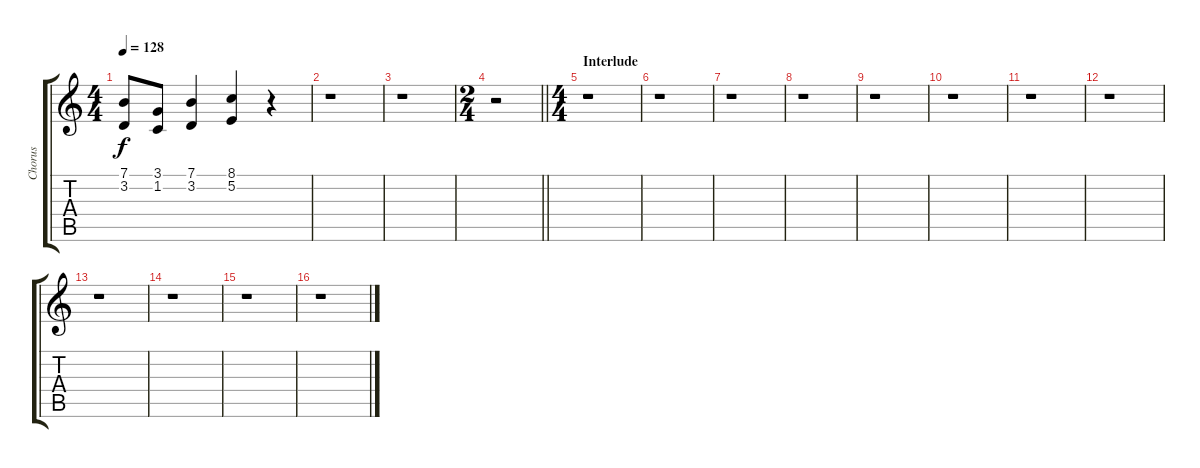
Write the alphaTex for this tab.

\track ("Chorus" "Chorus") {instrument sopranosax}
\staff {score tabs}
\tuning (E4 B3 G3 D3 A2 E2) {hide}
\ts (4 4)
\tempo 128
\clef g2
\ks aminor
(7.1{t} 3.2{t}).8{dy f} (3.1 1.2).8 (7.1 3.2).4 (8.1 5.2).4 r.4 |
r.1 |
r.1 |
\ts (2 4)
\barLineRight lightlight
r.2 |
\ts (4 4)
\section ("" "Interlude")
r.1 |
r.1 |
r.1 |
r.1 |
r.1 |
r.1 |
r.1 |
r.1 |
r.1 |
r.1 |
r.1 |
r.1
